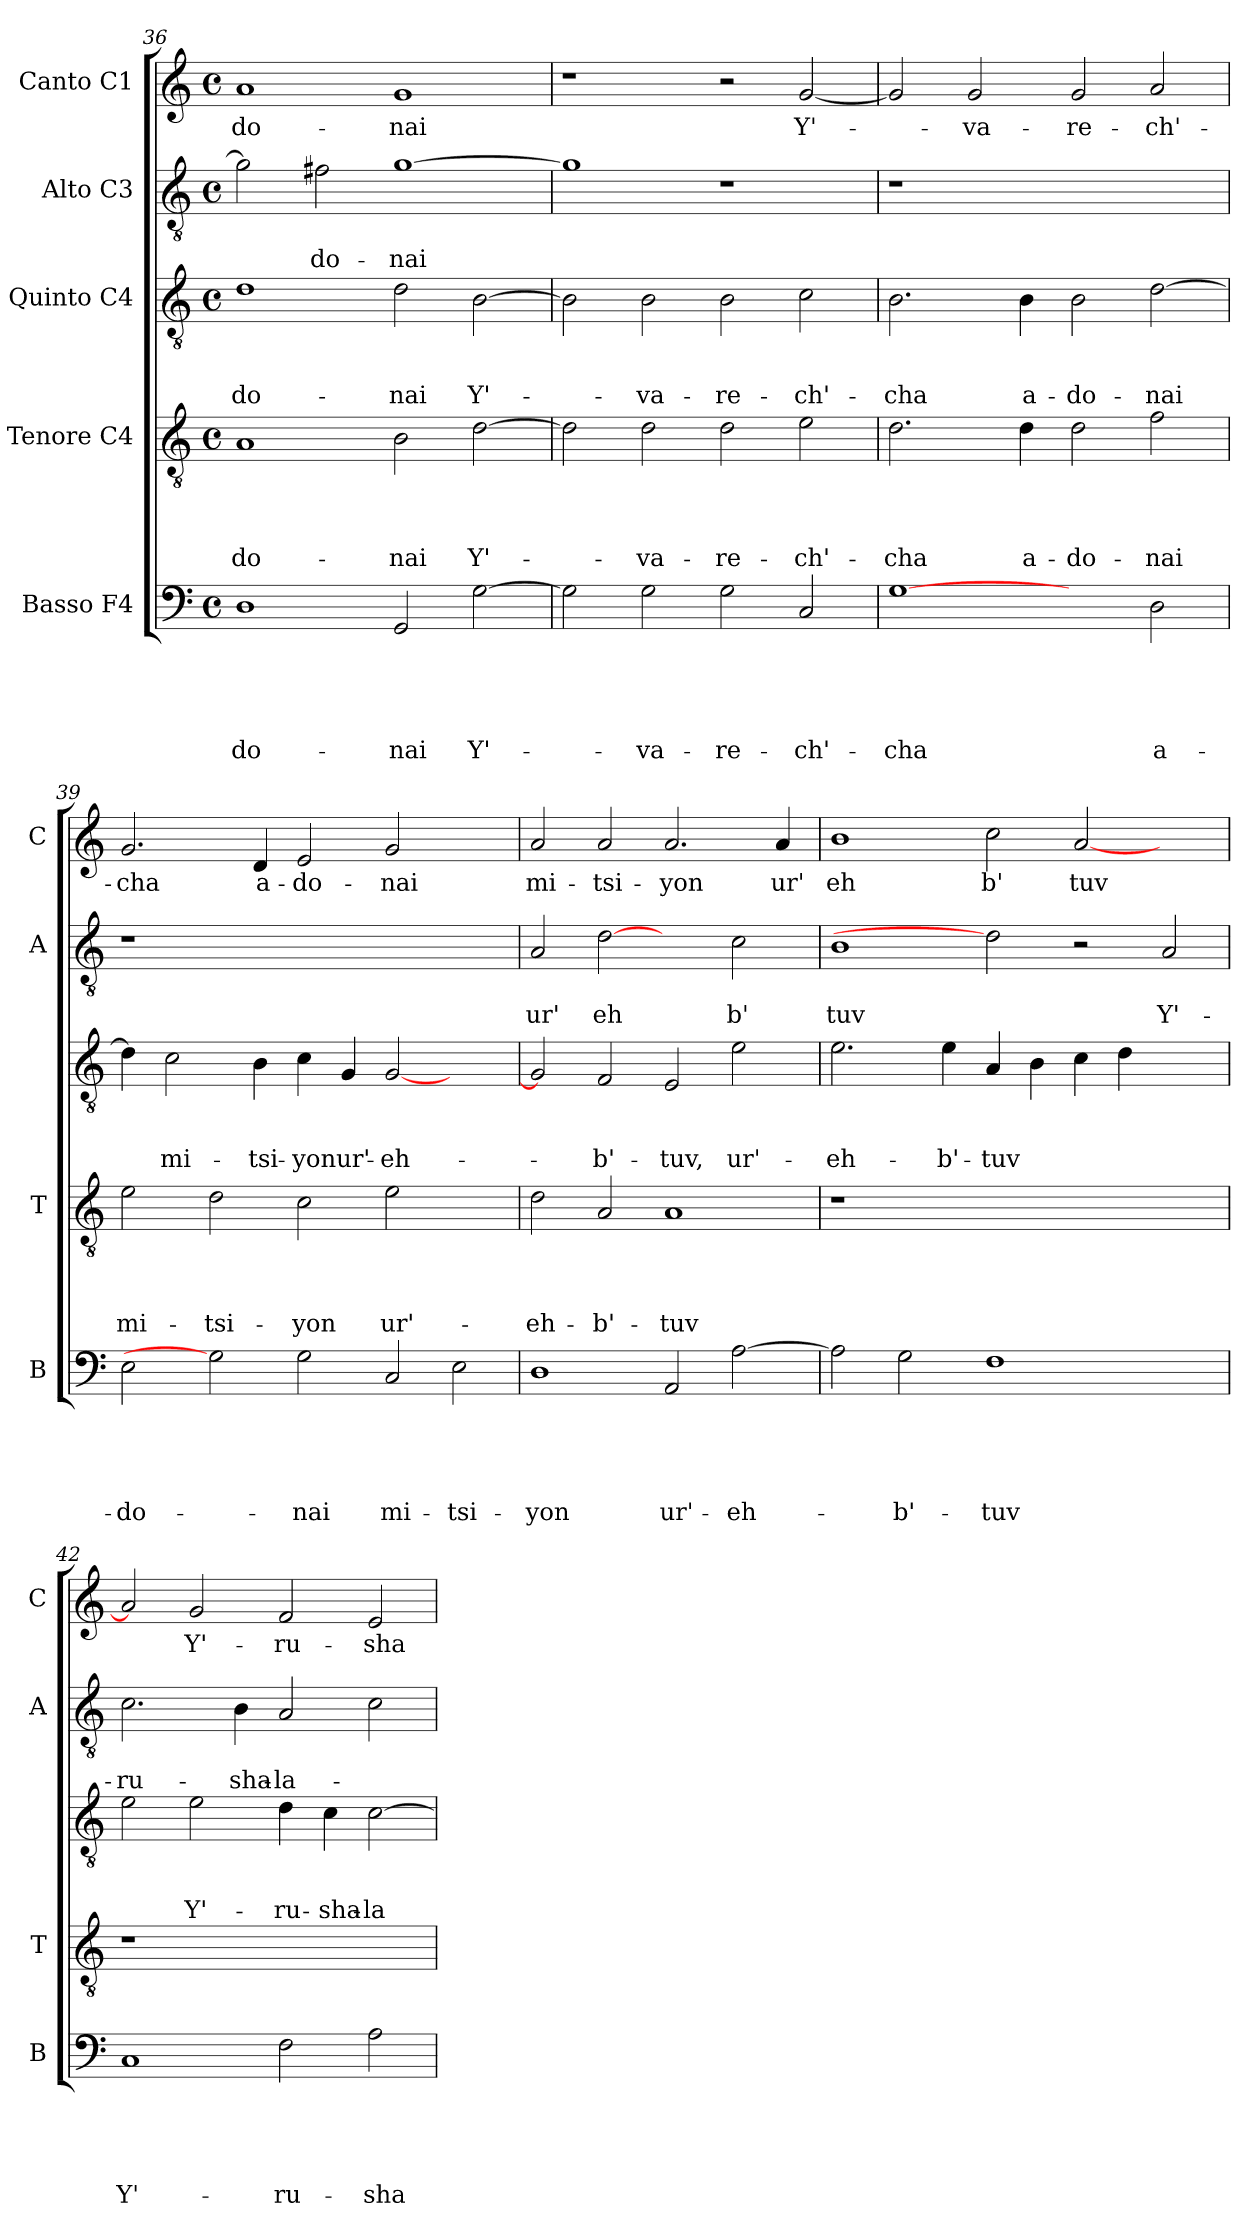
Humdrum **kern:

**kern	**text	**text	**text	**text	**text	**kern	**text	**text	**text	**text	**kern	**text	**text	**text	**kern	**text	**text	**kern	**text
*part5	*part5	*part5	*part5	*part5	*part5	*part4	*part4	*part4	*part4	*part4	*part3	*part3	*part3	*part3	*part2	*part2	*part2	*part1	*part1
*staff5	*staff5	*staff5	*staff5	*staff5	*staff5	*staff4	*staff4	*staff4	*staff4	*staff4	*staff3	*staff3	*staff3	*staff3	*staff2	*staff2	*staff2	*staff1	*staff1
*I"Basso F4	*	*	*	*	*	*I"Tenore C4	*	*	*	*	*I"Quinto C4	*	*	*	*I"Alto C3	*	*	*I"Canto C1	*
*I'B	*	*	*	*	*	*I'T	*	*	*	*	*	*	*	*	*I'A	*	*	*I'C	*
*clefF4	*	*	*	*	*	*clefGv2	*	*	*	*	*clefGv2	*	*	*	*clefGv2	*	*	*clefG2	*
*k[]	*	*	*	*	*	*k[]	*	*	*	*	*k[]	*	*	*	*k[]	*	*	*k[]	*
*C:	*	*	*	*	*	*C:	*	*	*	*	*C:	*	*	*	*C:	*	*	*C:	*
*M4/4	*	*	*	*	*	*M4/4	*	*	*	*	*M4/4	*	*	*	*M4/4	*	*	*M4/4	*
*met(c)	*	*	*	*	*	*met(c)	*	*	*	*	*met(c)	*	*	*	*met(c)	*	*	*met(c)	*
=36	=36	=36	=36	=36	=36	=36	=36	=36	=36	=36	=36	=36	=36	=36	=36	=36	=36	=36	=36
!	!	!	!	!	!LO:LY:b	!	!	!	!	!LO:LY:b	!	!	!	!LO:LY:b	!	!	!	!	!LO:LY:b
1D	.	.	.	.	-do-	1A	.	.	.	-do-	1d	.	.	-do-	2g\]	.	.	1a	-do-
!	!	!	!	!	!	!	!	!	!	!	!	!	!	!	!	!	!LO:LY:b	!	!
.	.	.	.	.	.	.	.	.	.	.	.	.	.	.	2f#X\	.	-do-	.	.
!	!	!	!	!	!LO:LY:b	!	!	!	!	!LO:LY:b	!	!	!	!LO:LY:b	!	!	!LO:LY:b	!	!LO:LY:b
2GG/	.	.	.	.	-nai	2B\	.	.	.	-nai	2d\	.	.	-nai	[1g	.	-nai	1g	-nai
!	!	!	!	!	!LO:LY:b	!	!	!	!	!LO:LY:b	!	!	!	!LO:LY:b	!	!	!	!	!
[2G\	.	.	.	.	Y'-	[2d\	.	.	.	Y'-	[2B\	.	.	Y'-	.	.	.	.	.
=37	=37	=37	=37	=37	=37	=37	=37	=37	=37	=37	=37	=37	=37	=37	=37	=37	=37	=37	=37
2G\]	.	.	.	.	.	2d\]	.	.	.	.	2B\]	.	.	.	1g]	.	.	1r	.
!	!	!	!	!	!LO:LY:b	!	!	!	!	!LO:LY:b	!	!	!	!LO:LY:b	!	!	!	!	!
2G\	.	.	.	.	-va-	2d\	.	.	.	-va-	2B\	.	.	-va-	.	.	.	.	.
!	!	!	!	!	!LO:LY:b	!	!	!	!	!LO:LY:b	!	!	!	!LO:LY:b	!	!	!	!	!
2G\	.	.	.	.	-re-	2d\	.	.	.	-re-	2B\	.	.	-re-	1r	.	.	2r	.
!	!	!	!	!	!LO:LY:b	!	!	!	!	!LO:LY:b	!	!	!	!LO:LY:b	!	!	!	!	!LO:LY:b
2C/	.	.	.	.	-ch'-	2e\	.	.	.	-ch'-	2c\	.	.	-ch'-	.	.	.	[2g/	Y'-
!!LO:LB:g=z
=38	=38	=38	=38	=38	=38	=38	=38	=38	=38	=38	=38	=38	=38	=38	=38	=38	=38	=38	=38
!	!	!	!	!	!LO:LY:b	!	!	!	!	!LO:LY:b	!	!	!	!LO:LY:b	!	!	!	!	!
[1G	.	.	.	.	-cha	2.d\	.	.	.	-cha	2.B\	.	.	-cha	1r	.	.	2g/]	.
!	!	!	!	!	!	!	!	!	!	!	!	!	!	!	!	!	!	!	!LO:LY:b
.	.	.	.	.	.	.	.	.	.	.	.	.	.	.	.	.	.	2g/	-va-
!	!	!	!	!	!	!	!	!	!	!LO:LY:b	!	!	!	!LO:LY:b	!	!	!	!	!
.	.	.	.	.	.	4d\	.	.	.	a-	4B\	.	.	a-	.	.	.	.	.
!	!	!	!	!	!	!	!	!	!	!LO:LY:b	!	!	!	!LO:LY:b	!	!	!	!	!LO:LY:b
2ryy	.	.	.	.	.	2d\	.	.	.	-do-	2B\	.	.	-do-	1ryy	.	.	2g/	-re-
!	!	!	!	!	!LO:LY:b	!	!	!	!	!LO:LY:b	!	!	!	!LO:LY:b	!	!	!	!	!LO:LY:b
2D\	.	.	.	.	a-	2f\	.	.	.	-nai	[2d\	.	.	-nai	.	.	.	2a/	-ch'-
=39	=39	=39	=39	=39	=39	=39	=39	=39	=39	=39	=39	=39	=39	=39	=39	=39	=39	=39	=39
!	!	!	!	!	!LO:LY:b	!	!	!	!	!LO:LY:b	!	!	!	!	!	!	!	!	!LO:LY:b
2E\	.	.	.	.	-do-	2e\	.	.	.	mi-	4d\]	.	.	.	1r	.	.	2.g/	-cha
!	!	!	!	!	!	!	!	!	!	!	!	!	!	!LO:LY:b	!	!	!	!	!
.	.	.	.	.	.	.	.	.	.	.	2c\	.	.	mi-	.	.	.	.	.
!	!	!	!	!	!	!	!	!	!	!LO:LY:b	!	!	!	!	!	!	!	!	!
2G]	.	.	.	.	.	2d\	.	.	.	-tsi-	.	.	.	.	.	.	.	.	.
!	!	!	!	!	!	!	!	!	!	!	!	!	!	!LO:LY:b	!	!	!	!	!LO:LY:b
.	.	.	.	.	.	.	.	.	.	.	4B\	.	.	-tsi-	.	.	.	4d/	a-
!	!	!	!	!	!LO:LY:b	!	!	!	!	!LO:LY:b	!	!	!	!LO:LY:b	!	!	!	!	!LO:LY:b
2G\	.	.	.	.	-nai	2c\	.	.	.	-yon	4c\	.	.	-yon	1.ryy	.	.	2e/	-do-
!	!	!	!	!	!	!	!	!	!	!	!	!	!	!LO:LY:b	!	!	!	!	!
.	.	.	.	.	.	.	.	.	.	.	4G/	.	.	ur'-	.	.	.	.	.
!	!	!	!	!	!LO:LY:b	!	!	!	!	!LO:LY:b	!	!	!	!LO:LY:b	!	!	!	!	!LO:LY:b
2C/	.	.	.	.	mi-	2e\	.	.	.	ur'-	[2G/	.	.	-eh-	.	.	.	2g/	-nai
!	!	!	!	!	!LO:LY:b	!	!	!	!	!	!	!	!	!	!	!	!	!	!
2E\	.	.	.	.	-tsi-	2ryy	.	.	.	.	2ryy	.	.	.	.	.	.	2ryy	.
=40	=40	=40	=40	=40	=40	=40	=40	=40	=40	=40	=40	=40	=40	=40	=40	=40	=40	=40	=40
!	!	!	!	!	!LO:LY:b	!	!	!	!	!LO:LY:b	!	!	!	!	!	!	!LO:LY:b	!	!LO:LY:b
1D	.	.	.	.	-yon	2d\	.	.	.	-eh-	2G/]	.	.	.	2A/	.	ur'	2a/	mi-
!	!	!	!	!	!	!	!	!	!	!LO:LY:b	!	!	!	!LO:LY:b	!	!	!LO:LY:b	!	!LO:LY:b
.	.	.	.	.	.	2A/	.	.	.	-b'-	2F/	.	.	-b'-	[2d	.	eh	2a/	-tsi-
!	!	!	!	!	!LO:LY:b	!	!	!	!	!LO:LY:b	!	!	!	!LO:LY:b	!	!	!	!	!LO:LY:b
2AA/	.	.	.	.	ur'-	1A	.	.	.	-tuv	2E/	.	.	-tuv,	2ryy	.	.	2.a/	-yon
!	!	!	!	!	!LO:LY:b	!	!	!	!	!	!	!	!	!LO:LY:b	!	!	!LO:LY:b	!	!
[2A\	.	.	.	.	-eh-	.	.	.	.	.	2e\	.	.	ur'-	2c\	.	b'	.	.
!	!	!	!	!	!	!	!	!	!	!	!	!	!	!	!	!	!	!	!LO:LY:b
.	.	.	.	.	.	.	.	.	.	.	.	.	.	.	.	.	.	4a/	ur'
=41	=41	=41	=41	=41	=41	=41	=41	=41	=41	=41	=41	=41	=41	=41	=41	=41	=41	=41	=41
!	!	!	!	!	!	!	!	!	!	!	!	!	!	!LO:LY:b	!	!	!LO:LY:b	!	!LO:LY:b
2A\]	.	.	.	.	.	1r	.	.	.	.	2.e\	.	.	-eh-	1B	.	tuv	1b	eh
!	!	!	!	!	!LO:LY:b	!	!	!	!	!	!	!	!	!	!	!	!	!	!
2G\	.	.	.	.	-b'-	.	.	.	.	.	.	.	.	.	.	.	.	.	.
!	!	!	!	!	!	!	!	!	!	!	!	!	!	!LO:LY:b	!	!	!	!	!
.	.	.	.	.	.	.	.	.	.	.	4e\	.	.	-b'-	.	.	.	.	.
!	!	!	!	!	!LO:LY:b	!	!	!	!	!	!	!	!	!LO:LY:b	!	!	!	!	!LO:LY:b
1F	.	.	.	.	-tuv	1.ryy	.	.	.	.	4A/	.	.	-tuv	2d]	.	.	2cc\	b'
.	.	.	.	.	.	.	.	.	.	.	4B\	.	.	.	.	.	.	.	.
!	!	!	!	!	!	!	!	!	!	!	!	!	!	!	!	!	!	!	!LO:LY:b
.	.	.	.	.	.	.	.	.	.	.	4c\	.	.	.	2r	.	.	[2a/	tuv
.	.	.	.	.	.	.	.	.	.	.	4d\	.	.	.	.	.	.	.	.
!	!	!	!	!	!	!	!	!	!	!	!	!	!	!	!	!	!LO:LY:b	!	!
2ryy	.	.	.	.	.	.	.	.	.	.	2ryy	.	.	.	2A/	.	Y'-	2ryy	.
=42	=42	=42	=42	=42	=42	=42	=42	=42	=42	=42	=42	=42	=42	=42	=42	=42	=42	=42	=42
!	!	!	!	!	!LO:LY:b	!	!	!	!	!	!	!	!	!	!	!	!LO:LY:b	!	!
1C	.	.	.	.	Y'-	1r	.	.	.	.	2e\	.	.	.	2.c\	.	-ru-	2a/]	.
!	!	!	!	!	!	!	!	!	!	!	!	!	!	!LO:LY:b	!	!	!	!	!LO:LY:b
.	.	.	.	.	.	.	.	.	.	.	2e\	.	.	Y'-	.	.	.	2g/	Y'-
!	!	!	!	!	!	!	!	!	!	!	!	!	!	!	!	!	!LO:LY:b	!	!
.	.	.	.	.	.	.	.	.	.	.	.	.	.	.	4B\	.	-sha-	.	.
!	!	!	!	!	!LO:LY:b	!	!	!	!	!	!	!	!	!LO:LY:b	!	!	!LO:LY:b	!	!LO:LY:b
2F\	.	.	.	.	-ru-	1ryy	.	.	.	.	4d\	.	.	-ru-	2A/	.	-la-	2f/	-ru-
!	!	!	!	!	!	!	!	!	!	!	!	!	!	!LO:LY:b	!	!	!	!	!
.	.	.	.	.	.	.	.	.	.	.	4c\	.	.	-sha-	.	.	.	.	.
!	!	!	!	!	!LO:LY:b	!	!	!	!	!	!	!	!	!LO:LY:b	!	!	!	!	!LO:LY:b
2A\	.	.	.	.	-sha-	.	.	.	.	.	[2c\	.	.	-la-	2c\	.	.	2e/	-sha-
=	=	=	=	=	=	=	=	=	=	=	=	=	=	=	=	=	=	=	=
*-	*-	*-	*-	*-	*-	*-	*-	*-	*-	*-	*-	*-	*-	*-	*-	*-	*-	*-	*-
